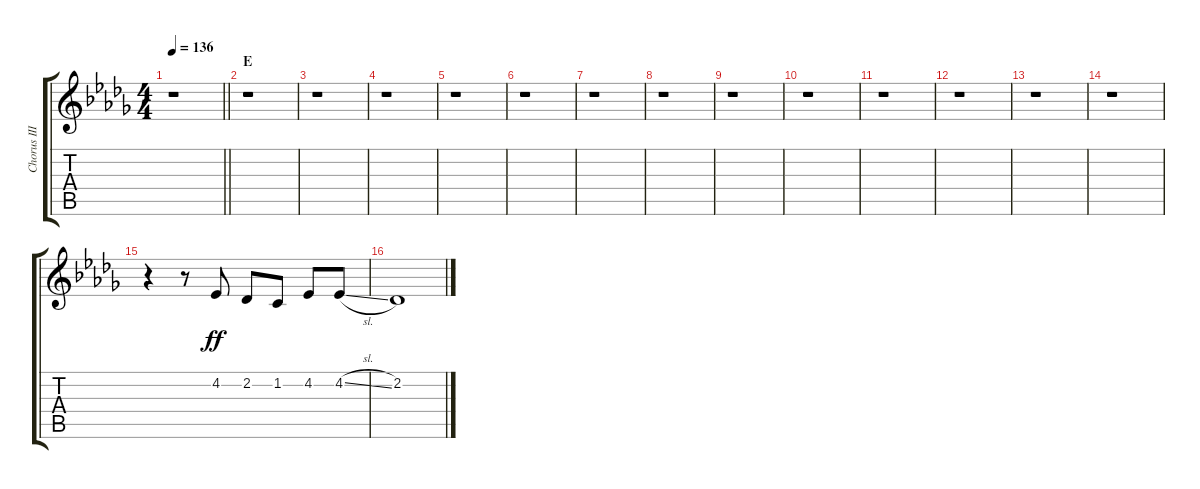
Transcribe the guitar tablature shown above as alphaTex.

\track ("Chorus III" "Chorus III") {instrument voiceoohs}
\staff {score tabs}
\tuning (E4 B3 G3 D3 A2 E2) {hide}
\ts (4 4)
\tempo 136
\clef g2
\barLineRight lightlight
\ks db
r.1{dy ff} |
\section ("" "E")
r.1 |
r.1 |
r.1 |
r.1 |
r.1 |
r.1 |
r.1 |
r.1 |
r.1 |
r.1 |
r.1 |
r.1 |
r.1 |
r.4 r.8 4.2.8 2.2.8 1.2.8 4.2.8 4.2{sl}.8 |
2.2.1
